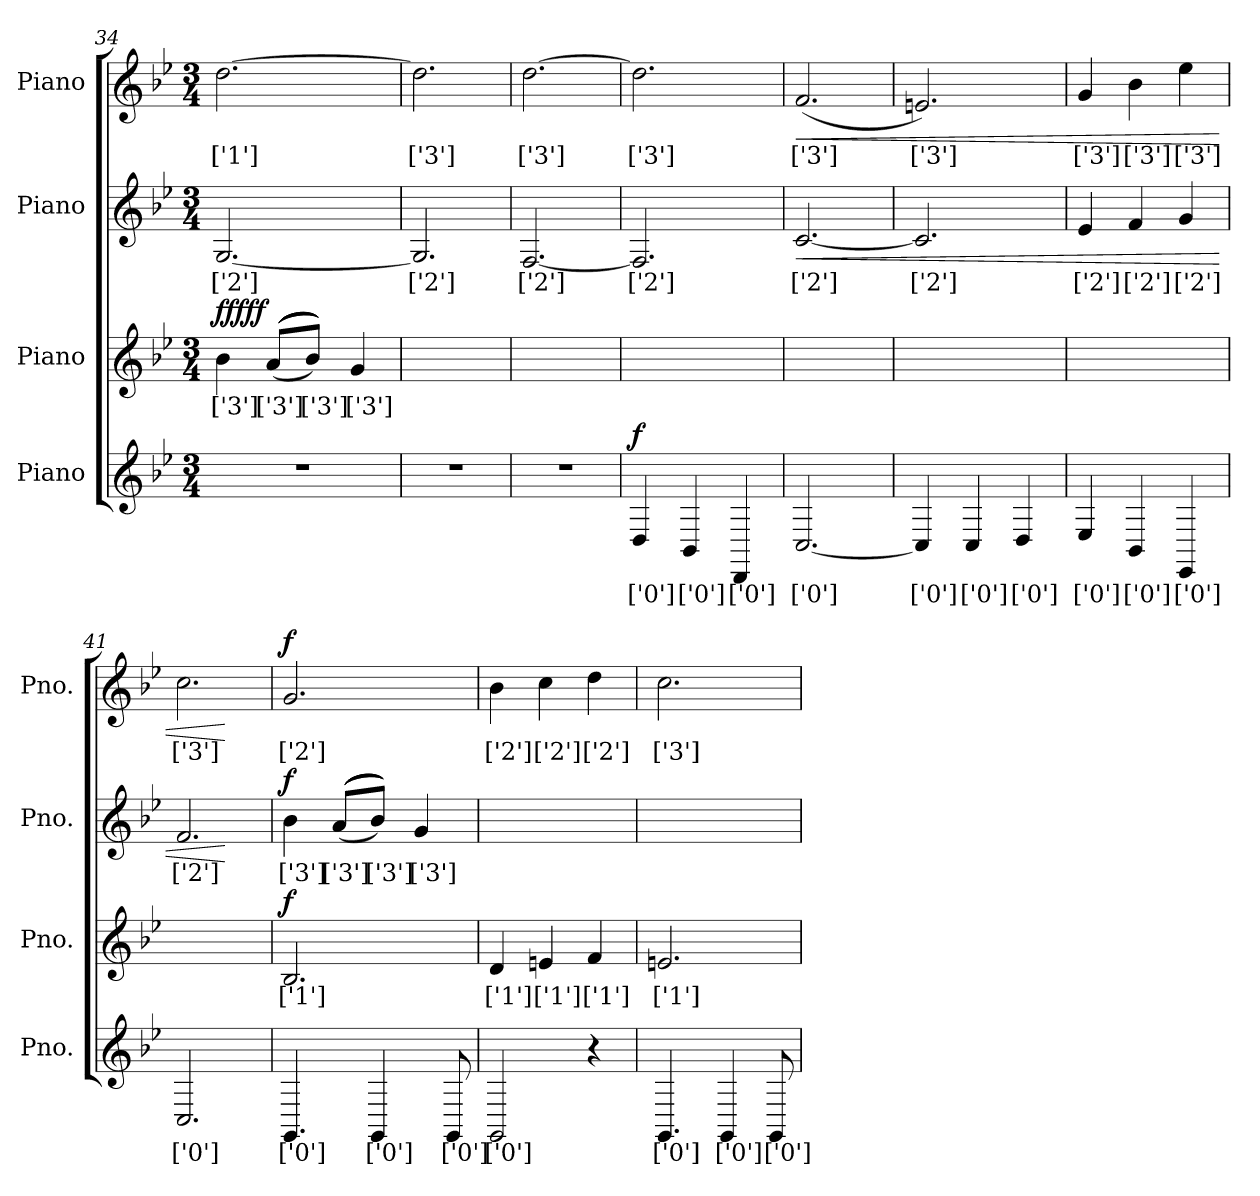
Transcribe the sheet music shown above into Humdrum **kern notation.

**kern	**text	**dynam	**kern	**text	**dynam	**kern	**text	**dynam	**kern	**text	**dynam
*part4	*part4	*part4	*part3	*part3	*part3	*part2	*part2	*part2	*part1	*part1	*part1
*staff4	*staff4	*staff4	*staff3	*staff3	*staff3	*staff2	*staff2	*staff2	*staff1	*staff1	*staff1
*I"Piano	*	*	*I"Piano	*	*	*I"Piano	*	*	*I"Piano	*	*
*I'Pno.	*	*	*I'Pno.	*	*	*I'Pno.	*	*	*I'Pno.	*	*
*clefG2	*	*	*clefG2	*	*	*clefG2	*	*	*clefG2	*	*
*k[b-e-]	*	*	*k[b-e-]	*	*	*k[b-e-]	*	*	*k[b-e-]	*	*
*M3/4	*	*	*M3/4	*	*	*M3/4	*	*	*M3/4	*	*
=34	=34	=34	=34	=34	=34	=34	=34	=34	=34	=34	=34
!	!	!	!	!	!LO:DY:b	!	!	!	!	!	!
!	!	!	!	!	!LO:DY:n=1:b	!	!	!	!	!	!
!	!	!	!	!	!LO:DY:n=2:b	!	!	!	!	!	!
!	!	!	!	!	!LO:DY:n=3:b	!	!	!	!	!	!
!	!	!	!	!	!LO:DY:n=4:b	!	!	!	!	!	!
2.r	.	.	4b-i\	['3']	f f f f f	[2.Gj/	['2']	.	[2.ddZ\	['1']	.
.	.	.	(<(<(<(<(<8ai/L	['3']	.	.	.	.	.	.	.
.	.	.	8b-i/J)))))	['3']	.	.	.	.	.	.	.
.	.	.	4gi/	['3']	.	.	.	.	.	.	.
=35	=35	=35	=35	=35	=35	=35	=35	=35	=35	=35	=35
2.r	.	.	2.ryy	.	.	2.Gj/]	['2']	.	2.ddi\]	['3']	.
=36	=36	=36	=36	=36	=36	=36	=36	=36	=36	=36	=36
2.r	.	.	2.ryy	.	.	[2.Fj/	['2']	.	[2.ddi\	['3']	.
=37	=37	=37	=37	=37	=37	=37	=37	=37	=37	=37	=37
!	!	!LO:DY:b	!	!	!	!	!	!	!	!	!
4DV/	['0']	f	2.ryy	.	.	2.Fj/]	['2']	.	2.ddi\]	['3']	.
4BB-V/	['0']	.	.	.	.	.	.	.	.	.	.
4DDV/	['0']	.	.	.	.	.	.	.	.	.	.
=38	=38	=38	=38	=38	=38	=38	=38	=38	=38	=38	=38
!	!	!	!	!	!	!	!	!LO:HP:b	!	!	!
!	!	!	!	!	!	!	!	!	!	!	!LO:HP:b
[2.CV/	['0']	.	2.ryy	.	.	[2.cj/	['2']	<	(<2.fi/	['3']	<
!!LO:LB:g=z
=39	=39	=39	=39	=39	=39	=39	=39	=39	=39	=39	=39
4CV/]	['0']	.	2.ryy	.	.	2.cj/]	['2']	.	2.eni/)	['3']	.
4CV/	['0']	.	.	.	.	.	.	.	.	.	.
4DV/	['0']	.	.	.	.	.	.	.	.	.	.
=40	=40	=40	=40	=40	=40	=40	=40	=40	=40	=40	=40
4E-V/	['0']	.	2.ryy	.	.	4e-j/	['2']	.	4gi/	['3']	.
4BB-V/	['0']	.	.	.	.	4fj/	['2']	.	4b-i\	['3']	.
4EE-V/	['0']	.	.	.	.	4gj/	['2']	.	4ee-i\	['3']	.
=41	=41	=41	=41	=41	=41	=41	=41	=41	=41	=41	=41
2.CV/	['0']	.	2.ryy	.	.	2.fj/	['2']	.	2.cci\	['3']	.
.	.	.	.	.	.	.	.	[	.	.	[
=42	=42	=42	=42	=42	=42	=42	=42	=42	=42	=42	=42
!	!	!	!	!	!LO:DY:b	!	!	!LO:DY:b	!	!	!LO:DY:b
4.GGV/	['0']	.	2.B-Z/	['1']	f	4b-i\	['3']	f	2.gj/	['2']	f
.	.	.	.	.	.	(<(<(<(<(<8ai/L	['3']	.	.	.	.
4GGV/	['0']	.	.	.	.	8b-i/J)))))	['3']	.	.	.	.
.	.	.	.	.	.	4gi/	['3']	.	.	.	.
8GGV/	['0']	.	.	.	.	.	.	.	.	.	.
=43	=43	=43	=43	=43	=43	=43	=43	=43	=43	=43	=43
2GGV/	['0']	.	4dZ/	['1']	.	2.ryy	.	.	4b-j\	['2']	.
.	.	.	4enZ/	['1']	.	.	.	.	4ccj\	['2']	.
4r	.	.	4fZ/	['1']	.	.	.	.	4ddj\	['2']	.
=44	=44	=44	=44	=44	=44	=44	=44	=44	=44	=44	=44
4.GGV/	['0']	.	2.enZ/	['1']	.	2.ryy	.	.	2.cci\	['3']	.
4GGV/	['0']	.	.	.	.	.	.	.	.	.	.
8GGV/	['0']	.	.	.	.	.	.	.	.	.	.
=	=	=	=	=	=	=	=	=	=	=	=
*-	*-	*-	*-	*-	*-	*-	*-	*-	*-	*-	*-
